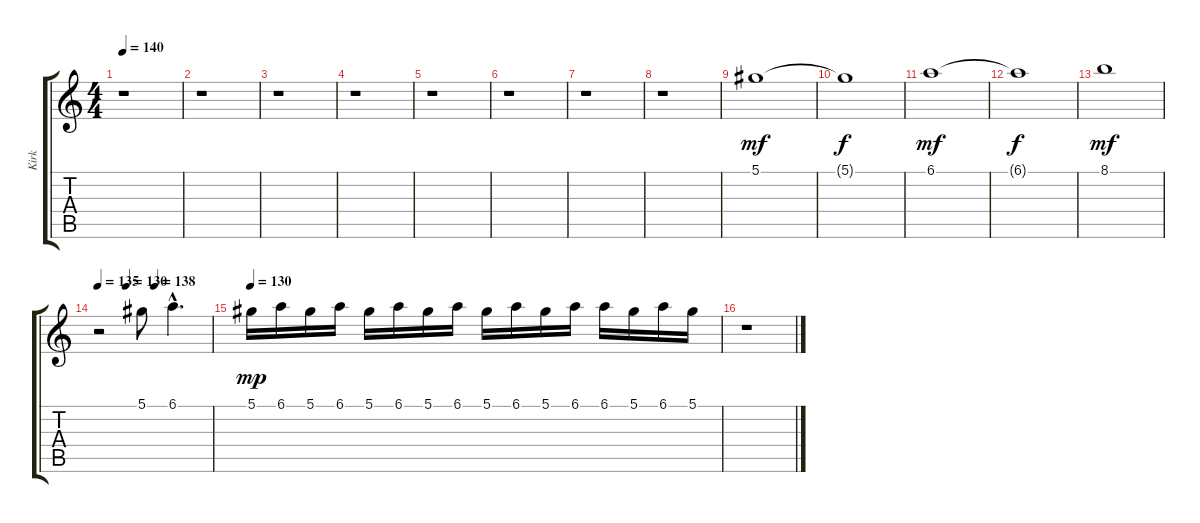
\track ("Kirk " "Kirk ") {instrument electricguitarclean}
\staff {score tabs}
\tuning (Eb4 Bb3 Gb3 Db3 Ab2 Eb2) {hide}
\ts (4 4)
\tempo 140
\clef g2
\ks c
r.1{dy mf} |
r.1 |
r.1 |
r.1 |
r.1 |
r.1 |
r.1 |
r.1 |
5.1.1 |
5.1{t}.1{dy f} |
6.1.1{dy mf} |
6.1{t}.1{dy f} |
8.1.1{dy mf} |
\tempo 135
\tempo (130 0.25)
\tempo (138 0.5)
r.2 5.1.8 6.1{hac}.4{d} |
\tempo 130
5.1.16{dy mp} 6.1.16 5.1.16 6.1.16 5.1.16 6.1.16 5.1.16 6.1.16 5.1.16 6.1.16 5.1.16 6.1.16 6.1.16 5.1.16 6.1.16 5.1.16 |
r.1
